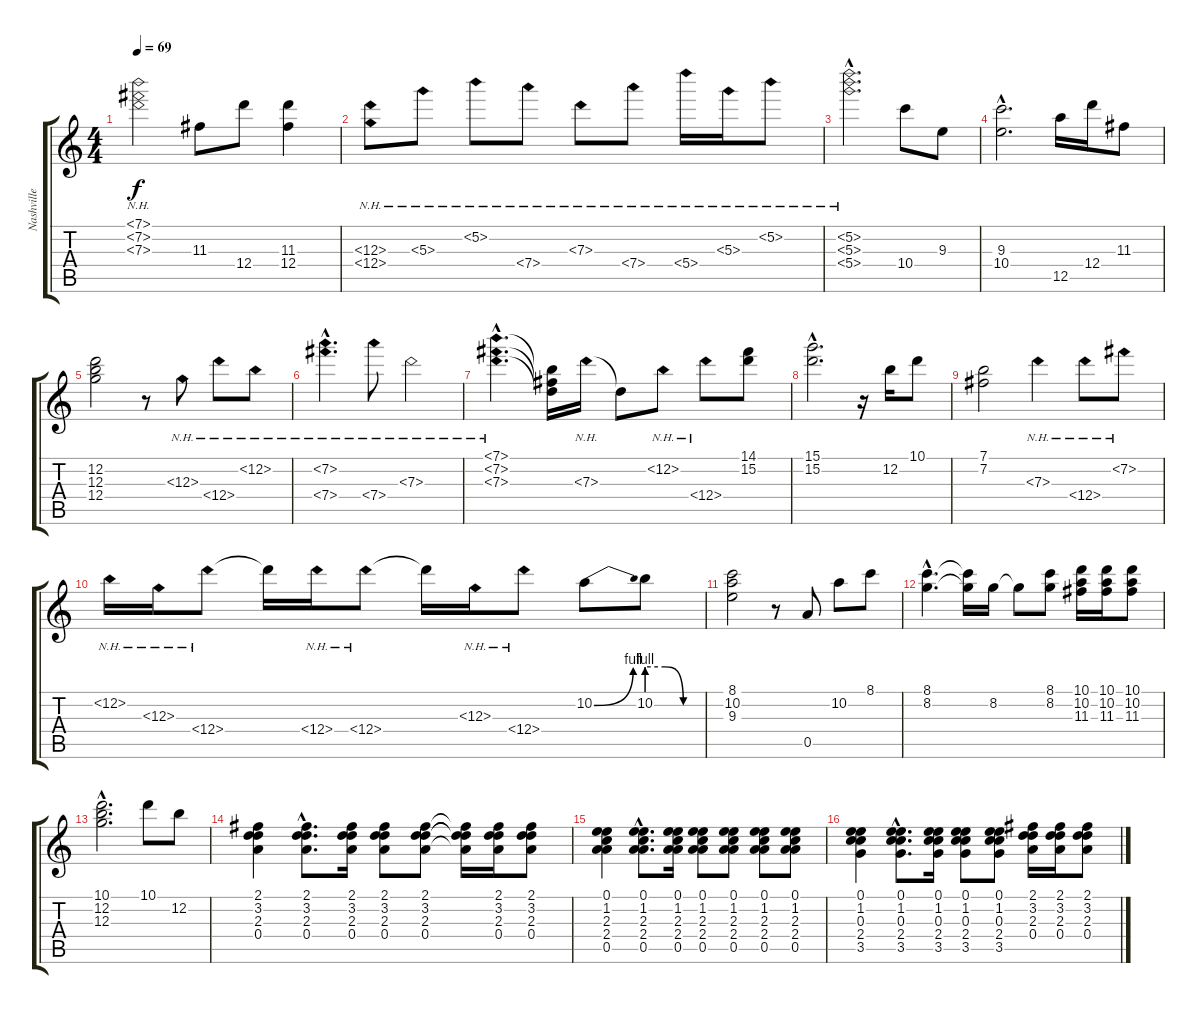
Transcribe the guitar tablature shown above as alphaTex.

\track ("Nashville strung" "Nashville ") {instrument acousticguitarsteel}
\staff {score tabs}
\tuning (E4 B3 G3 D4 A3 E3) {hide}
\ts (4 4)
\tempo 69
\clef g2
\ks c
(7.1{nh} 7.2{nh} 7.3{nh}).2{dy f} 11.3.8 12.4.8 (11.3 12.4).4 |
(12.3{nh} 12.4{nh}).8 5.3{nh}.8 5.2{nh}.8 7.4{nh}.8 7.3{nh}.8 7.4{nh}.8 5.4{nh}.16 5.3{nh}.16 5.2{nh}.8 |
(5.2{nh hac} 5.3{nh hac} 5.4{nh hac}).2{d} 10.4.8 9.3.8 |
(9.3{hac} 10.4{hac}).2{d} 12.5.16 12.4.16 11.3.8 |
(12.2 12.3 12.4).2 r.8 12.3{nh}.8 12.4{nh}.8 12.2{nh}.8 |
(7.2{nh hac} 7.4{nh hac}).4{d} 7.4{nh}.8 7.3{nh}.2 |
(7.1{nh hac} 7.2{nh hac} 7.3{nh hac}).4{d} (7.1{t} 7.2{t} 7.3{t}).16 7.3{nh}.16 7.3{t}.8 12.2{nh}.8 12.4{nh}.8 (14.1 15.2).8 |
(15.1{hac} 15.2{hac}).2{d} r.16 12.2.16 10.1.8 |
(7.1 7.2).2 7.3{nh}.4 12.4{nh}.8 7.2{nh}.8 |
12.2{nh}.16 12.3{nh}.16 12.4{nh}.8 12.4{t}.16 12.4{nh}.16 12.4{nh}.8 12.4{t}.16 12.3{nh}.16 12.4{nh}.8 10.2{be (bend 0 0 60 4)}.8 10.2{be (custom 0 4 20 4 40 0 60 0)}.8 |
(8.1 10.2 9.3).2 r.8 0.5.8 10.2.8 8.1.8 |
(8.1{hac} 8.2{hac}).4{d} (8.1{t} 8.2{t}).16 8.2.16 8.2{t}.8 (8.1 8.2).8 (10.1 10.2 11.3).16 (10.1 10.2 11.3).16 (10.1 10.2 11.3).8 |
(10.1{hac} 12.2{hac} 12.3{hac}).2{d} 10.1.8 12.2.8 |
(2.1 3.2 2.3 0.4).4 (2.1{hac} 3.2{hac} 2.3{hac} 0.4{hac}).8{d} (2.1 3.2 2.3 0.4).16 (2.1 3.2 2.3 0.4).8 (2.1 3.2 2.3 0.4).8 (2.1{t} 3.2{t} 2.3{t} 0.4{t}).16 (2.1 3.2 2.3 0.4).16 (2.1 3.2 2.3 0.4).8 |
(0.1 1.2 2.3 2.4 0.5).4 (0.1{hac} 1.2{hac} 2.3{hac} 2.4{hac} 0.5{hac}).8{d} (0.1 1.2 2.3 2.4 0.5).16 (0.1 1.2 2.3 2.4 0.5).8 (0.1 1.2 2.3 2.4 0.5).8 (0.1 1.2 2.3 2.4 0.5).8 (0.1 1.2 2.3 2.4 0.5).8 |
(0.1 1.2 0.3 2.4 3.5).4 (0.1{hac} 1.2{hac} 0.3{hac} 2.4{hac} 3.5{hac}).8{d} (0.1 1.2 0.3 2.4 3.5).16 (0.1 1.2 0.3 2.4 3.5).8 (0.1 1.2 0.3 2.4 3.5).8 (2.1 3.2 2.3 0.4).16 (2.1 3.2 2.3 0.4).16 (2.1 3.2 2.3 0.4).8
